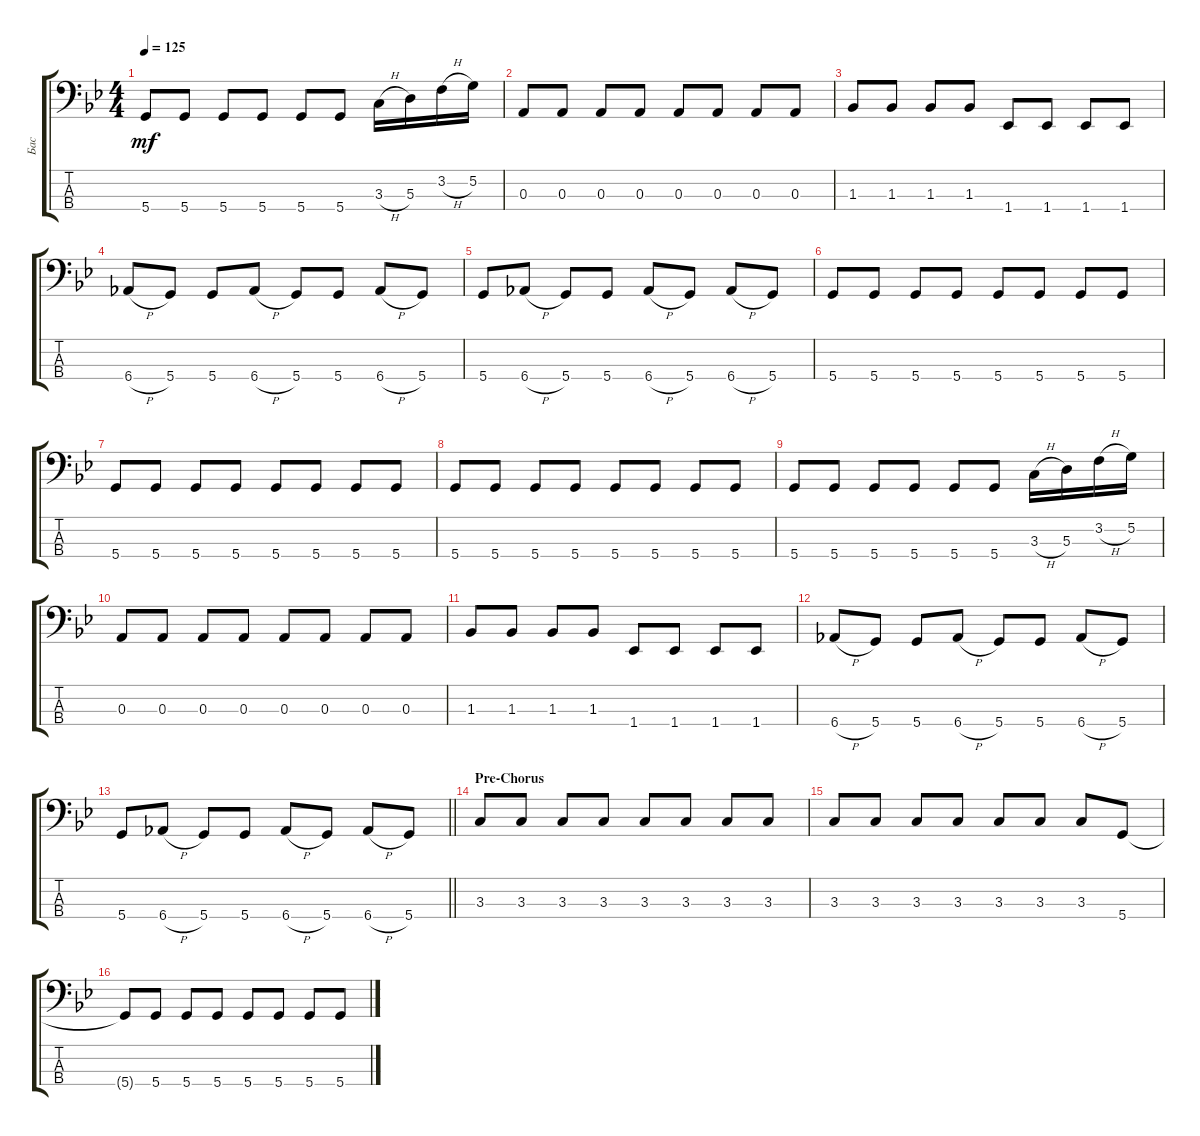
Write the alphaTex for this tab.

\track ("Бас" "Бас") {instrument electricbassfinger}
\staff {score tabs}
\tuning (G2 D2 A1 D1) {hide}
\ts (4 4)
\tempo 125
\clef f4
\ks gminor
5.4.8{dy mf} 5.4.8 5.4.8 5.4.8 5.4.8 5.4.8 3.3{h}.16 5.3.16 3.2{h}.16 5.2.16 |
0.3.8 0.3.8 0.3.8 0.3.8 0.3.8 0.3.8 0.3.8 0.3.8 |
1.3.8 1.3.8 1.3.8 1.3.8 1.4.8 1.4.8 1.4.8 1.4.8 |
6.4{h}.8 5.4.8 5.4.8 6.4{h}.8 5.4.8 5.4.8 6.4{h}.8 5.4.8 |
5.4.8 6.4{h}.8 5.4.8 5.4.8 6.4{h}.8 5.4.8 6.4{h}.8 5.4.8 |
5.4.8 5.4.8 5.4.8 5.4.8 5.4.8 5.4.8 5.4.8 5.4.8 |
5.4.8 5.4.8 5.4.8 5.4.8 5.4.8 5.4.8 5.4.8 5.4.8 |
5.4.8 5.4.8 5.4.8 5.4.8 5.4.8 5.4.8 5.4.8 5.4.8 |
5.4.8 5.4.8 5.4.8 5.4.8 5.4.8 5.4.8 3.3{h}.16 5.3.16 3.2{h}.16 5.2.16 |
0.3.8 0.3.8 0.3.8 0.3.8 0.3.8 0.3.8 0.3.8 0.3.8 |
1.3.8 1.3.8 1.3.8 1.3.8 1.4.8 1.4.8 1.4.8 1.4.8 |
6.4{h}.8 5.4.8 5.4.8 6.4{h}.8 5.4.8 5.4.8 6.4{h}.8 5.4.8 |
\barLineRight lightlight
5.4.8 6.4{h}.8 5.4.8 5.4.8 6.4{h}.8 5.4.8 6.4{h}.8 5.4.8 |
\section ("" "Pre-Chorus")
3.3.8 3.3.8 3.3.8 3.3.8 3.3.8 3.3.8 3.3.8 3.3.8 |
3.3.8 3.3.8 3.3.8 3.3.8 3.3.8 3.3.8 3.3.8 5.4.8 |
5.4{t}.8 5.4.8 5.4.8 5.4.8 5.4.8 5.4.8 5.4.8 5.4.8
